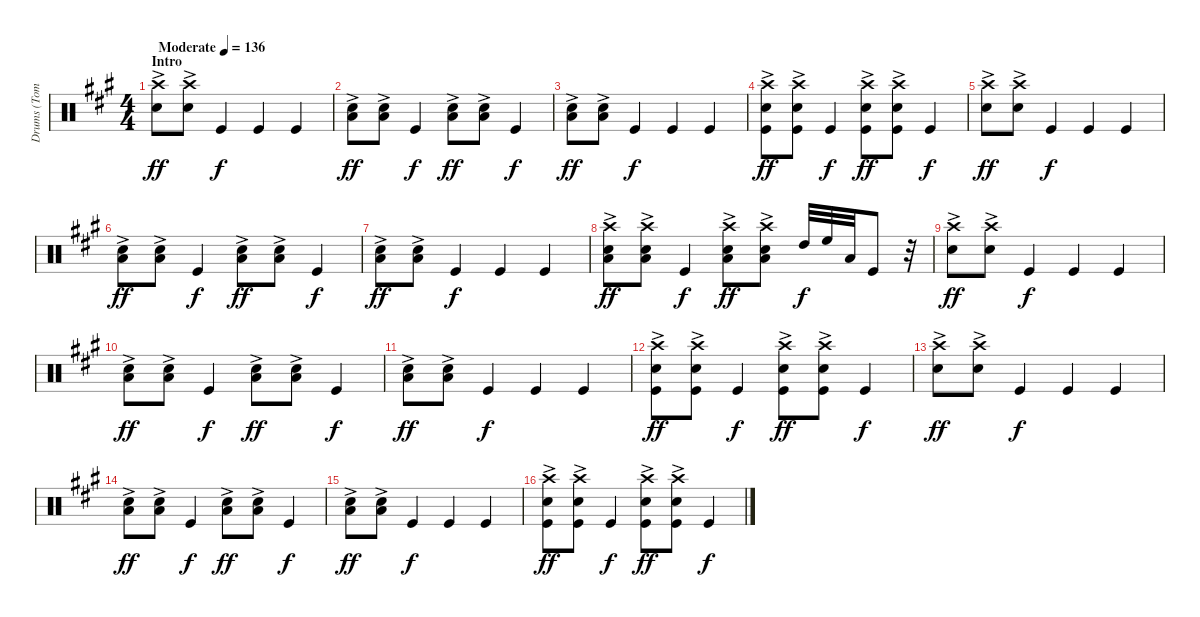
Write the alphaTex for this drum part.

\track ("Drums (Tommy Aldridge)" "Drums (Tom") {instrument percussion}
\staff {score}
\articulation defaults
\ts (4 4)
\section ("" "Intro")
\tempo (136 "Moderate")
\clef neutral
\ks a
("Crash high (hit)"{ac} "Snare (hit) 2"{ac}).8{dy ff} ("Crash high (hit)"{ac} "Snare (hit) 2"{ac}).8 "Kick (hit)".4{dy f} "Kick (hit)".4 "Kick (hit)".4 |
("Snare (hit) 2"{ac} "Low Floor Tom (hit)"{ac}).8{dy ff} ("Snare (hit) 2"{ac} "Low Floor Tom (hit)"{ac}).8 "Kick (hit)".4{dy f} ("Snare (hit) 2"{ac} "Low Floor Tom (hit)"{ac}).8{dy ff} ("Snare (hit) 2"{ac} "Low Floor Tom (hit)"{ac}).8 "Kick (hit)".4{dy f} |
("Snare (hit) 2"{ac} "Low Floor Tom (hit)"{ac}).8{dy ff} ("Snare (hit) 2"{ac} "Low Floor Tom (hit)"{ac}).8 "Kick (hit)".4{dy f} "Kick (hit)".4 "Kick (hit)".4 |
("Crash high (hit)" "Snare (hit) 2"{ac} "Kick (hit)").8{dy ff} ("Crash high (hit)" "Snare (hit) 2"{ac} "Kick (hit)"{ac}).8 "Kick (hit)".4{dy f} ("Crash high (hit)" "Snare (hit) 2"{ac} "Kick (hit)").8{dy ff} ("Crash high (hit)" "Snare (hit) 2"{ac} "Kick (hit)").8 "Kick (hit)".4{dy f} |
("Crash high (hit)"{ac} "Snare (hit) 2"{ac}).8{dy ff} ("Crash high (hit)"{ac} "Snare (hit) 2"{ac}).8 "Kick (hit)".4{dy f} "Kick (hit)".4 "Kick (hit)".4 |
("Snare (hit) 2"{ac} "Low Floor Tom (hit)"{ac}).8{dy ff} ("Snare (hit) 2"{ac} "Low Floor Tom (hit)"{ac}).8 "Kick (hit)".4{dy f} ("Snare (hit) 2"{ac} "Low Floor Tom (hit)"{ac}).8{dy ff} ("Snare (hit) 2"{ac} "Low Floor Tom (hit)"{ac}).8 "Kick (hit)".4{dy f} |
("Snare (hit) 2"{ac} "Low Floor Tom (hit)"{ac}).8{dy ff} ("Snare (hit) 2"{ac} "Low Floor Tom (hit)"{ac}).8 "Kick (hit)".4{dy f} "Kick (hit)".4 "Kick (hit)".4 |
("Crash high (hit)" "Snare (hit) 2"{ac} "Low Floor Tom (hit)"{ac}).8{dy ff} ("Crash high (hit)" "Snare (hit) 2"{ac} "Low Floor Tom (hit)"{ac}).8 "Kick (hit)".4{dy f} ("Crash high (hit)" "Snare (hit) 2"{ac} "Low Floor Tom (hit)"{ac}).8{dy ff} ("Crash high (hit)" "Snare (hit) 2"{ac} "Low Floor Tom (hit)"{ac}).8 "High Tom (hit)".32{dy f} "High Floor Tom (hit)".32 "Low Floor Tom (hit)".32 "Kick (hit)".8 r.32 |
("Crash high (hit)"{ac} "Snare (hit) 2"{ac}).8{dy ff} ("Crash high (hit)"{ac} "Snare (hit) 2"{ac}).8 "Kick (hit)".4{dy f} "Kick (hit)".4 "Kick (hit)".4 |
("Snare (hit) 2"{ac} "Low Floor Tom (hit)"{ac}).8{dy ff} ("Snare (hit) 2"{ac} "Low Floor Tom (hit)"{ac}).8 "Kick (hit)".4{dy f} ("Snare (hit) 2"{ac} "Low Floor Tom (hit)"{ac}).8{dy ff} ("Snare (hit) 2"{ac} "Low Floor Tom (hit)"{ac}).8 "Kick (hit)".4{dy f} |
("Snare (hit) 2"{ac} "Low Floor Tom (hit)"{ac}).8{dy ff} ("Snare (hit) 2"{ac} "Low Floor Tom (hit)"{ac}).8 "Kick (hit)".4{dy f} "Kick (hit)".4 "Kick (hit)".4 |
("Crash high (hit)" "Snare (hit) 2"{ac} "Kick (hit)").8{dy ff} ("Crash high (hit)" "Snare (hit) 2"{ac} "Kick (hit)"{ac}).8 "Kick (hit)".4{dy f} ("Crash high (hit)" "Snare (hit) 2"{ac} "Kick (hit)").8{dy ff} ("Crash high (hit)" "Snare (hit) 2"{ac} "Kick (hit)").8 "Kick (hit)".4{dy f} |
("Crash high (hit)"{ac} "Snare (hit) 2"{ac}).8{dy ff} ("Crash high (hit)"{ac} "Snare (hit) 2"{ac}).8 "Kick (hit)".4{dy f} "Kick (hit)".4 "Kick (hit)".4 |
("Snare (hit) 2"{ac} "Low Floor Tom (hit)"{ac}).8{dy ff} ("Snare (hit) 2"{ac} "Low Floor Tom (hit)"{ac}).8 "Kick (hit)".4{dy f} ("Snare (hit) 2"{ac} "Low Floor Tom (hit)"{ac}).8{dy ff} ("Snare (hit) 2"{ac} "Low Floor Tom (hit)"{ac}).8 "Kick (hit)".4{dy f} |
("Snare (hit) 2"{ac} "Low Floor Tom (hit)"{ac}).8{dy ff} ("Snare (hit) 2"{ac} "Low Floor Tom (hit)"{ac}).8 "Kick (hit)".4{dy f} "Kick (hit)".4 "Kick (hit)".4 |
("Crash high (hit)" "Snare (hit) 2"{ac} "Kick (hit)").8{dy ff} ("Crash high (hit)" "Snare (hit) 2"{ac} "Kick (hit)"{ac}).8 "Kick (hit)".4{dy f} ("Crash high (hit)" "Snare (hit) 2"{ac} "Kick (hit)").8{dy ff} ("Crash high (hit)" "Snare (hit) 2"{ac} "Kick (hit)").8 "Kick (hit)".4{dy f}
